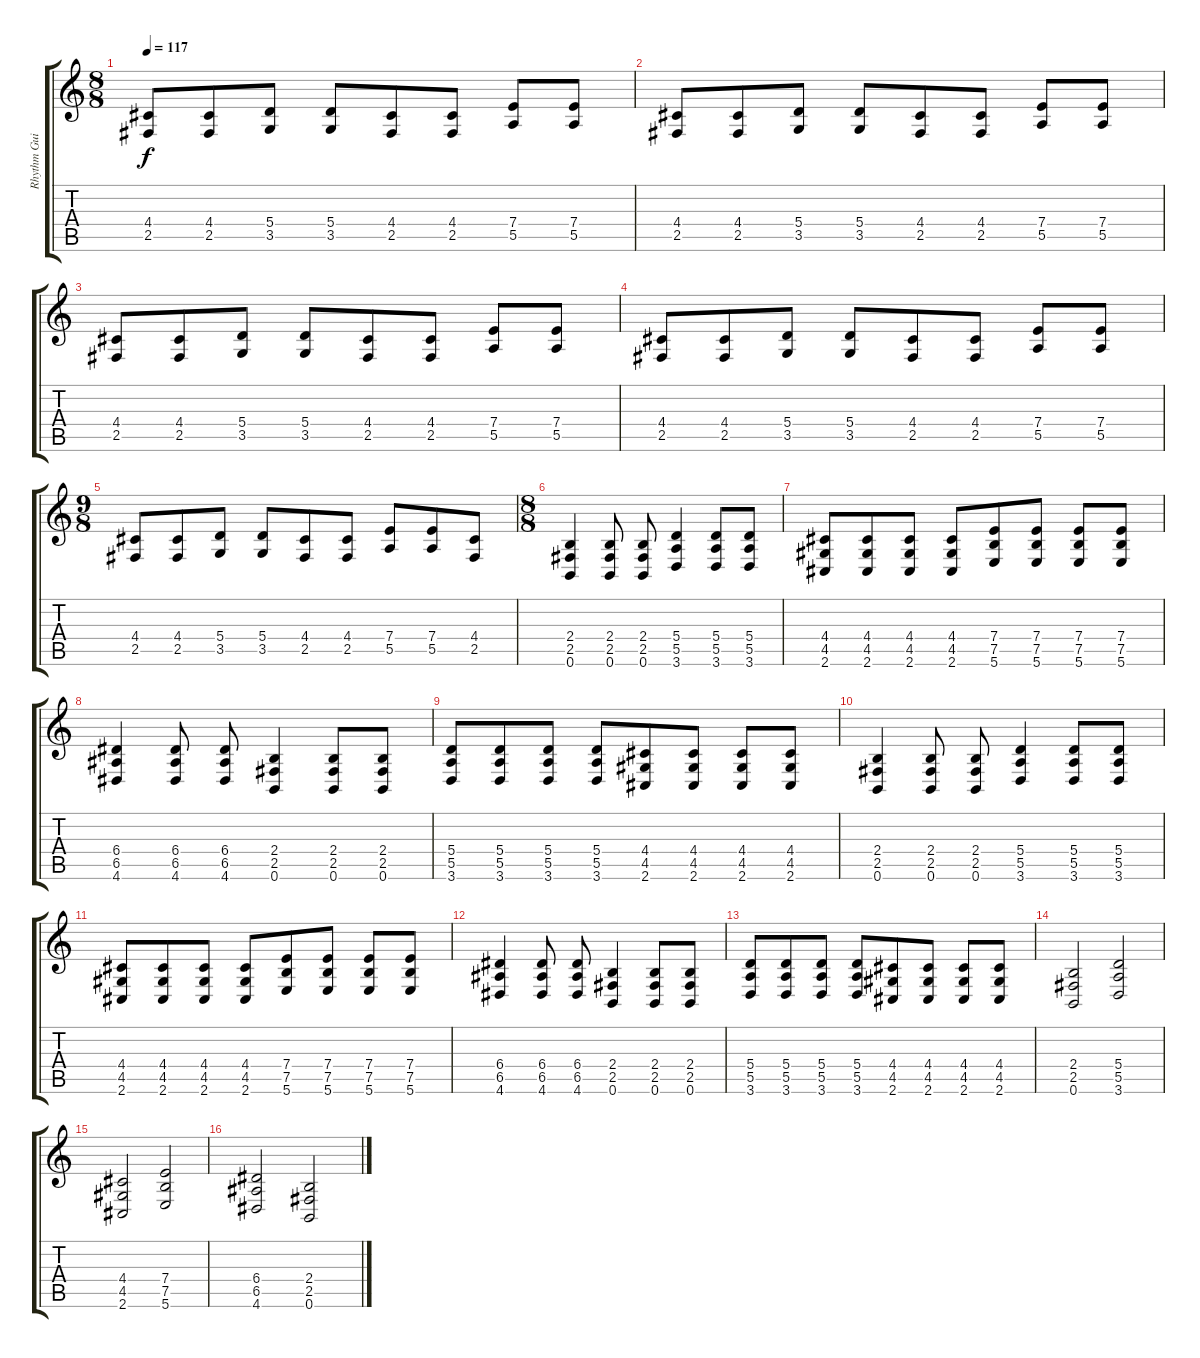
\track ("Rhythm Guitar 1" "Rhythm Gui") {instrument distortionguitar}
\staff {score tabs}
\tuning (B3 Gb3 D3 A2 E2 B1) {hide}
\ts (8 8)
\tempo 117
\clef g2
\ks c
(4.4 2.5).8{dy f} (4.4 2.5).8 (5.4 3.5).8 (5.4 3.5).8 (4.4 2.5).8 (4.4 2.5).8 (7.4 5.5).8 (7.4 5.5).8 |
(4.4 2.5).8 (4.4 2.5).8 (5.4 3.5).8 (5.4 3.5).8 (4.4 2.5).8 (4.4 2.5).8 (7.4 5.5).8 (7.4 5.5).8 |
(4.4 2.5).8 (4.4 2.5).8 (5.4 3.5).8 (5.4 3.5).8 (4.4 2.5).8 (4.4 2.5).8 (7.4 5.5).8 (7.4 5.5).8 |
(4.4 2.5).8 (4.4 2.5).8 (5.4 3.5).8 (5.4 3.5).8 (4.4 2.5).8 (4.4 2.5).8 (7.4 5.5).8 (7.4 5.5).8 |
\ts (9 8)
(4.4 2.5).8 (4.4 2.5).8 (5.4 3.5).8 (5.4 3.5).8 (4.4 2.5).8 (4.4 2.5).8 (7.4 5.5).8 (7.4 5.5).8 (4.4 2.5).8 |
\ts (8 8)
(2.4 2.5 0.6).4 (2.4 2.5 0.6).8 (2.4 2.5 0.6).8 (5.4 5.5 3.6).4 (5.4 5.5 3.6).8 (5.4 5.5 3.6).8 |
(4.4 4.5 2.6).8 (4.4 4.5 2.6).8 (4.4 4.5 2.6).8 (4.4 4.5 2.6).8 (7.4 7.5 5.6).8 (7.4 7.5 5.6).8 (7.4 7.5 5.6).8 (7.4 7.5 5.6).8 |
(6.4 6.5 4.6).4 (6.4 6.5 4.6).8 (6.4 6.5 4.6).8 (2.4 2.5 0.6).4 (2.4 2.5 0.6).8 (2.4 2.5 0.6).8 |
(5.4 5.5 3.6).8 (5.4 5.5 3.6).8 (5.4 5.5 3.6).8 (5.4 5.5 3.6).8 (4.4 4.5 2.6).8 (4.4 4.5 2.6).8 (4.4 4.5 2.6).8 (4.4 4.5 2.6).8 |
(2.4 2.5 0.6).4 (2.4 2.5 0.6).8 (2.4 2.5 0.6).8 (5.4 5.5 3.6).4 (5.4 5.5 3.6).8 (5.4 5.5 3.6).8 |
(4.4 4.5 2.6).8 (4.4 4.5 2.6).8 (4.4 4.5 2.6).8 (4.4 4.5 2.6).8 (7.4 7.5 5.6).8 (7.4 7.5 5.6).8 (7.4 7.5 5.6).8 (7.4 7.5 5.6).8 |
(6.4 6.5 4.6).4 (6.4 6.5 4.6).8 (6.4 6.5 4.6).8 (2.4 2.5 0.6).4 (2.4 2.5 0.6).8 (2.4 2.5 0.6).8 |
(5.4 5.5 3.6).8 (5.4 5.5 3.6).8 (5.4 5.5 3.6).8 (5.4 5.5 3.6).8 (4.4 4.5 2.6).8 (4.4 4.5 2.6).8 (4.4 4.5 2.6).8 (4.4 4.5 2.6).8 |
(2.4 2.5 0.6).2 (5.4 5.5 3.6).2 |
(4.4 4.5 2.6).2 (7.4 7.5 5.6).2 |
(6.4 6.5 4.6).2 (2.4 2.5 0.6).2
